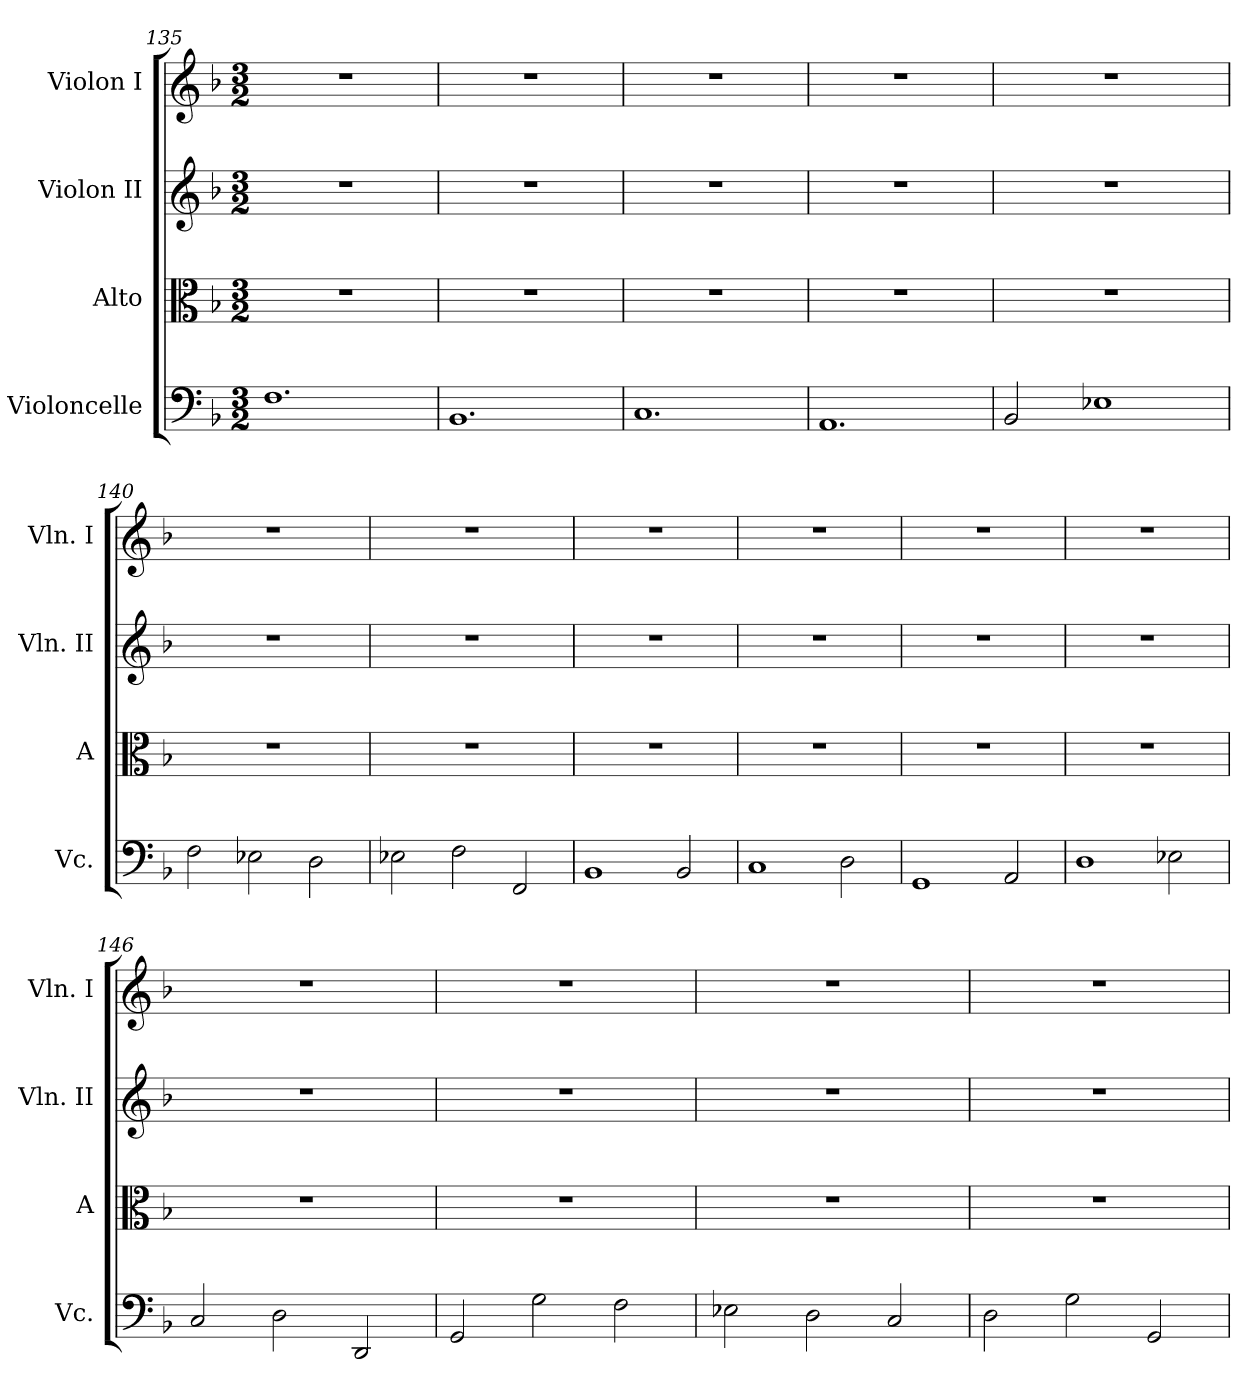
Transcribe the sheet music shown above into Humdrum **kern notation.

**kern	**kern	**kern	**kern
*part4	*part3	*part2	*part1
*staff4	*staff3	*staff2	*staff1
*I"Violoncelle	*I"Alto	*I"Violon II	*I"Violon I
*I'Vc.	*I'A	*I'Vln. II	*I'Vln. I
!!LO:PB:g=z
*clefF4	*clefC3	*clefG2	*clefG2
*k[b-]	*k[b-]	*k[b-]	*k[b-]
*F:	*F:	*F:	*F:
*M3/2	*M3/2	*M3/2	*M3/2
=135	=135	=135	=135
1.F	1.r	1.r	1.r
=136	=136	=136	=136
1.BB-	1.r	1.r	1.r
=137	=137	=137	=137
1.C	1.r	1.r	1.r
=138	=138	=138	=138
1.AA	1.r	1.r	1.r
!!LO:LB:g=z
=139	=139	=139	=139
2BB-/	1.r	1.r	1.r
1E-X	.	.	.
=140	=140	=140	=140
2F\	1.r	1.r	1.r
2E-X\	.	.	.
2D\	.	.	.
=141	=141	=141	=141
2E-X\	1.r	1.r	1.r
2F\	.	.	.
2FF/	.	.	.
=142	=142	=142	=142
1BB-	1.r	1.r	1.r
2BB-/	.	.	.
!!LO:LB:g=z
=143	=143	=143	=143
1C	1.r	1.r	1.r
2D\	.	.	.
=144	=144	=144	=144
1GG	1.r	1.r	1.r
2AA/	.	.	.
=145	=145	=145	=145
1D	1.r	1.r	1.r
2E-X\	.	.	.
=146	=146	=146	=146
2C/	1.r	1.r	1.r
2D\	.	.	.
2DD/	.	.	.
!!LO:PB:g=z
=147	=147	=147	=147
2GG/	1.r	1.r	1.r
2G\	.	.	.
2F\	.	.	.
=148	=148	=148	=148
2E-X\	1.r	1.r	1.r
2D\	.	.	.
2C/	.	.	.
=149	=149	=149	=149
2D\	1.r	1.r	1.r
2G\	.	.	.
2GG/	.	.	.
=	=	=	=
*-	*-	*-	*-
